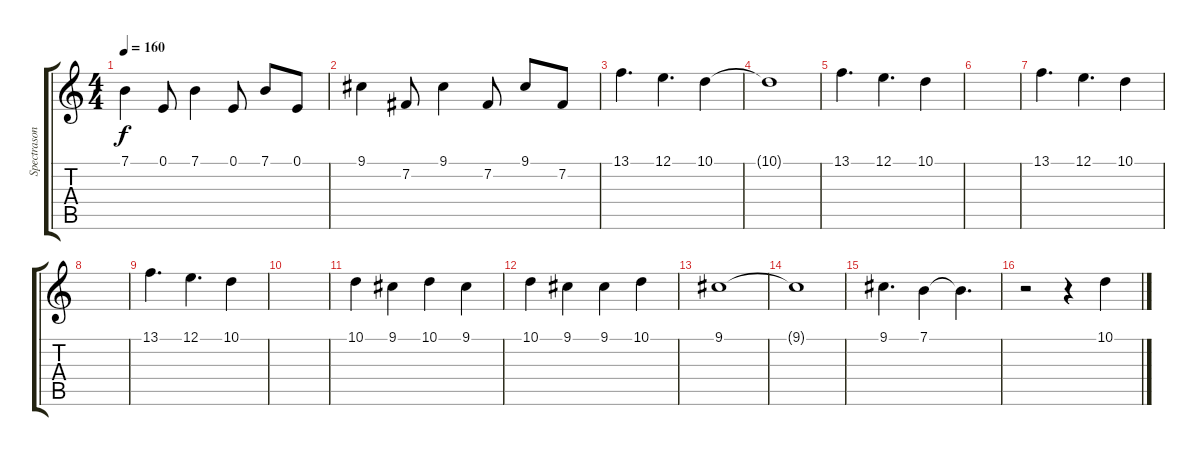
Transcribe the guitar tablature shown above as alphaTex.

\track ("Spectrasonics Omnisphere" "Spectrason") {instrument pad4choir}
\staff {score tabs}
\tuning (E4 B3 G3 D3 A2 E2) {hide}
\ts (4 4)
\tempo 160
\clef g2
\ks c
7.1.4{dy f} 0.1.8 7.1.4 0.1.8 7.1.8 0.1.8 |
9.1.4 7.2.8 9.1.4 7.2.8 9.1.8 7.2.8 |
13.1.4{d} 12.1.4{d} 10.1.4 |
10.1{t}.1 |
13.1.4{d} 12.1.4{d} 10.1.4 |
|
13.1.4{d} 12.1.4{d} 10.1.4 |
|
13.1.4{d} 12.1.4{d} 10.1.4 |
|
10.1.4 9.1.4 10.1.4 9.1.4 |
10.1.4 9.1.4 9.1.4 10.1.4 |
9.1.1 |
9.1{t}.1 |
9.1.4{d} 7.1.4 7.1{t}.4{d} |
r.2 r.4 10.1.4
